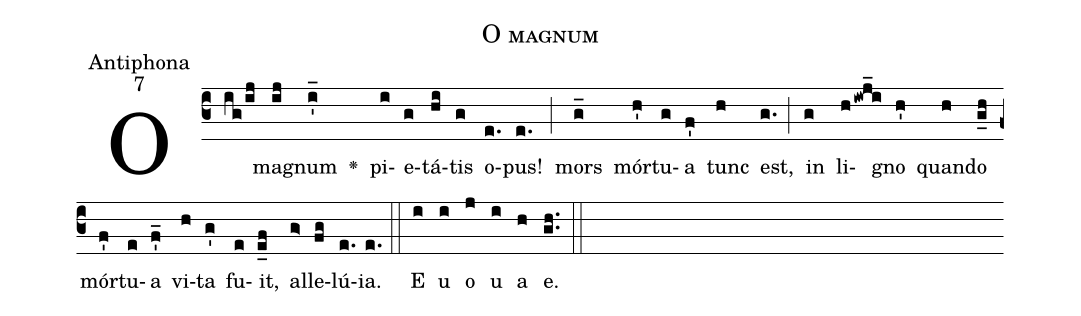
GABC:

name:O magnum;
office-part:Antiphona;
mode:7;
%%
(c3)O(ig/ij) ma(ij)gnum(i'_) <v>\greheightstar</v>() pi(i)e(g)tá(hi)tis(g) o(e.)pus!(e.) (;) mors(g_) mór(h')tu(g)a(f') tunc(h) est,(g.) (;) in(g) li(hiwj_i)gno(h') quan(h)do(g_h) mór(f')tu(e)a(f'_) vi(h)ta(g') fu(e)it,(e_f) al(g>)le(fg)lú(e.)ia.(e.) (::) E(i) u(i) o(j) u(i) a(h) e.(gh..) (::)
